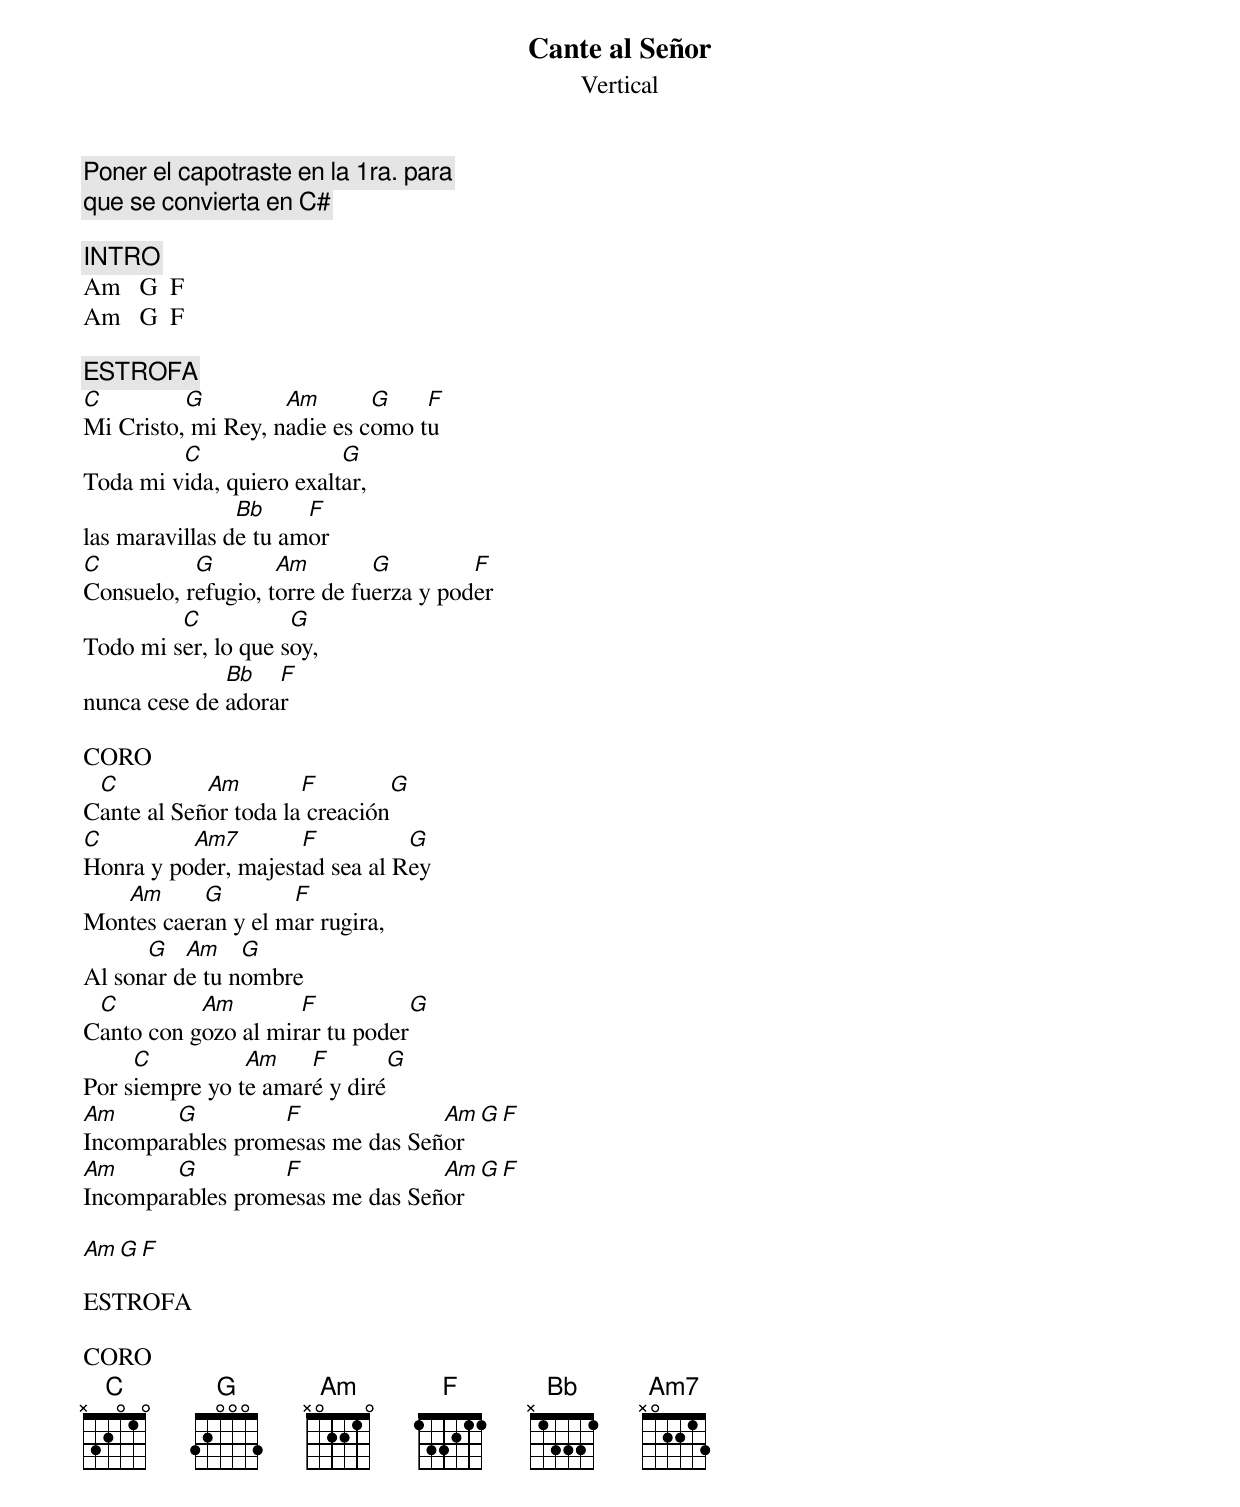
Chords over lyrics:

Cante al Señor
Vertical
Poner el capotraste en la 1ra. para
que se convierta en C#

INTRO
Am   G  F
Am   G  F

ESTROFA
C         G         Am       G    F
Mi Cristo, mi Rey, nadie es como tu
         C                G
Toda mi vida, quiero exaltar,
                Bb     F
las maravillas de tu amor
C          G        Am        G         F
Consuelo, refugio, torre de fuerza y poder
         C           G
Todo mi ser, lo que soy,
              Bb   F
nunca cese de adorar

CORO
 C          Am        F         G
Cante al Señor toda la creación
C         Am7        F          G
Honra y poder, majestad sea al Rey
   Am      G        F
Montes caeran y el mar rugira,
      G   Am    G
Al sonar de tu nombre
 C         Am        F           G
Canto con gozo al mirar tu poder
     C          Am    F        G
Por siempre yo te amaré y diré
Am      G         F              Am G F
Incomparables promesas me das Señor
Am      G         F              Am G F
Incomparables promesas me das Señor

Am   G  F

ESTROFA

CORO
